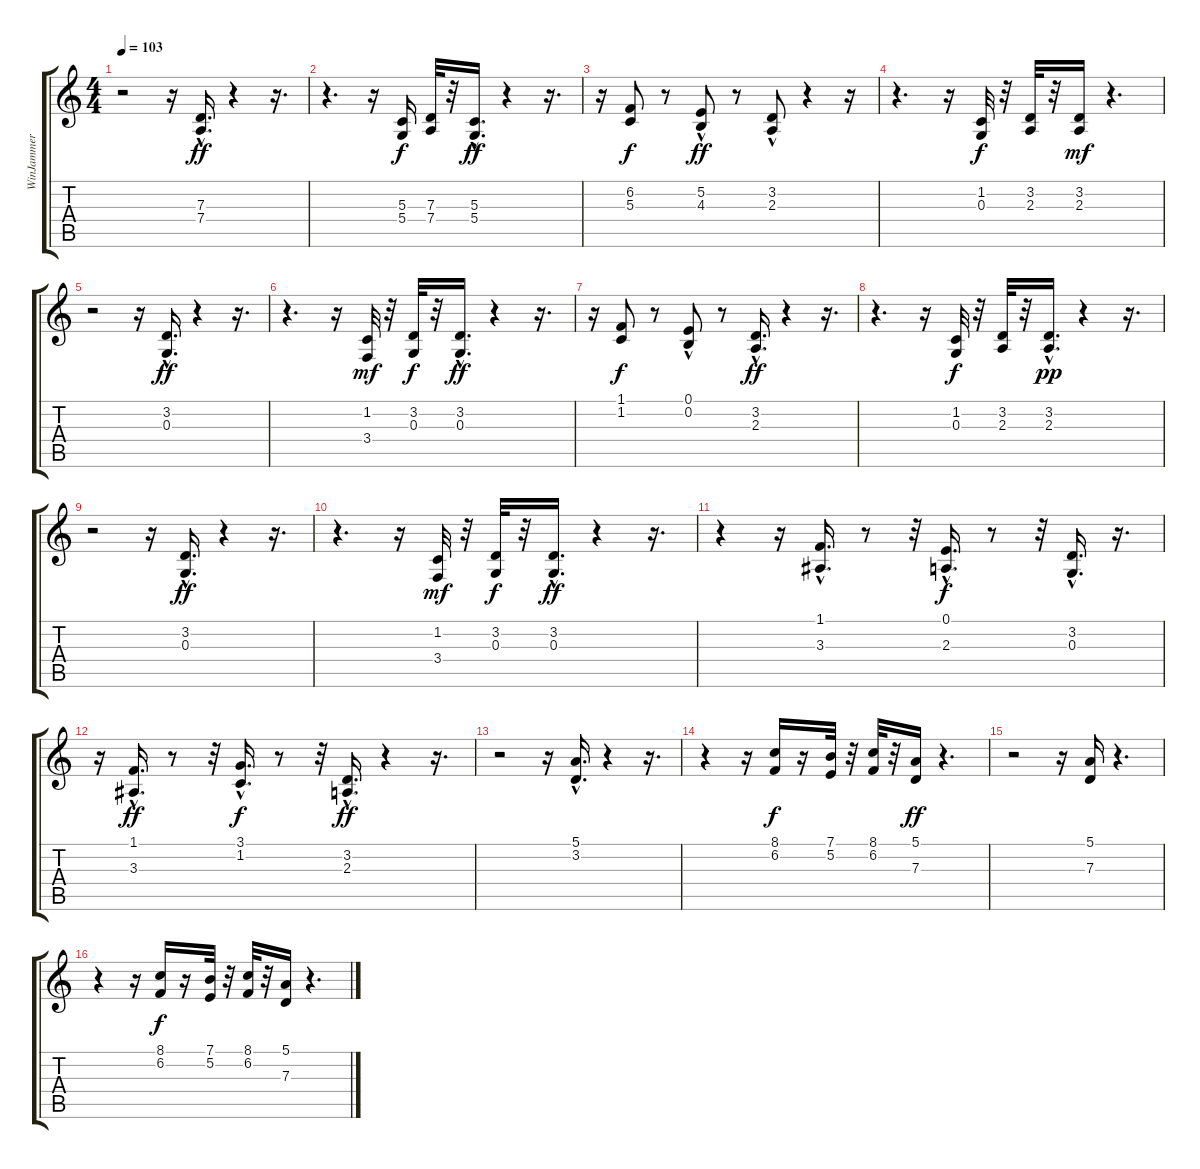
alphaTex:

\track ("WinJammer Demo" "WinJammer ") {instrument electricpiano2}
\staff {score tabs}
\tuning (E4 B3 G3 D3 A2 E2) {hide}
\ts (4 4)
\tempo 103
\clef g2
\ks c
r.2{dy f} r.16 (7.3{hac} 7.4{hac}).16{d dy ff} r.4 r.16{d} |
r.4{d} r.16 (5.3 5.4).16{dy f} (7.3 7.4).32 r.32 (5.3 5.4{hac}).16{d dy ff} r.4 r.16{d} |
r.16 (6.2 5.3).8{dy f} r.8 (5.2{hac} 4.3).8{dy ff} r.8 (3.2{hac} 2.3).8 r.4 r.16 |
r.4{d} r.16 (1.2 0.3).32{dy f} r.32 (3.2 2.3).32 r.32 (3.2 2.3).16{dy mf} r.4{d} |
r.2 r.16 (3.2{hac} 0.3{hac}).16{d dy ff} r.4 r.16{d} |
r.4{d} r.16 (1.2 3.4).32{dy mf} r.32 (3.2 0.3).32{dy f} r.32 (3.2{hac} 0.3{hac}).16{d dy ff} r.4 r.16{d} |
r.16 (1.1 1.2).8{dy f} r.8 (0.1{hac} 0.2).8 r.8 (3.2{hac} 2.3{hac}).16{d dy ff} r.4 r.16{d} |
r.4{d} r.16 (1.2 0.3).32{dy f} r.32 (3.2 2.3).32 r.32 (3.2{hac} 2.3{hac}).16{d dy pp} r.4 r.16{d} |
r.2 r.16 (3.2{hac} 0.3{hac}).16{d dy ff} r.4 r.16{d} |
r.4{d} r.16 (1.2 3.4).32{dy mf} r.32 (3.2 0.3).32{dy f} r.32 (3.2{hac} 0.3{hac}).16{d dy ff} r.4 r.16{d} |
r.4 r.16 (1.1{hac} 3.3{hac}).16{d} r.8 r.32 (0.1 2.3{hac}).16{d dy f} r.8 r.32 (3.2 0.3{hac}).16{d} r.16{d} |
r.16 (1.1 3.3{hac}).16{d dy ff} r.8 r.32 (3.1 1.2{hac}).16{d dy f} r.8 r.32 (3.2{hac} 2.3{hac}).16{d dy ff} r.4 r.16{d} |
r.2 r.16 (5.1{hac} 3.2{hac}).16{d} r.4 r.16{d} |
r.4 r.16 (8.1 6.2).16{dy f} r.16 (7.1 5.2).32 r.32 (8.1 6.2).32 r.32 (5.1 7.3).16{dy ff} r.4{d} |
r.2 r.16 (5.1 7.3).16 r.4{d} |
r.4 r.16 (8.1 6.2).16{dy f} r.16 (7.1 5.2).32 r.32 (8.1 6.2).32 r.32 (5.1 7.3).16 r.4{d}
